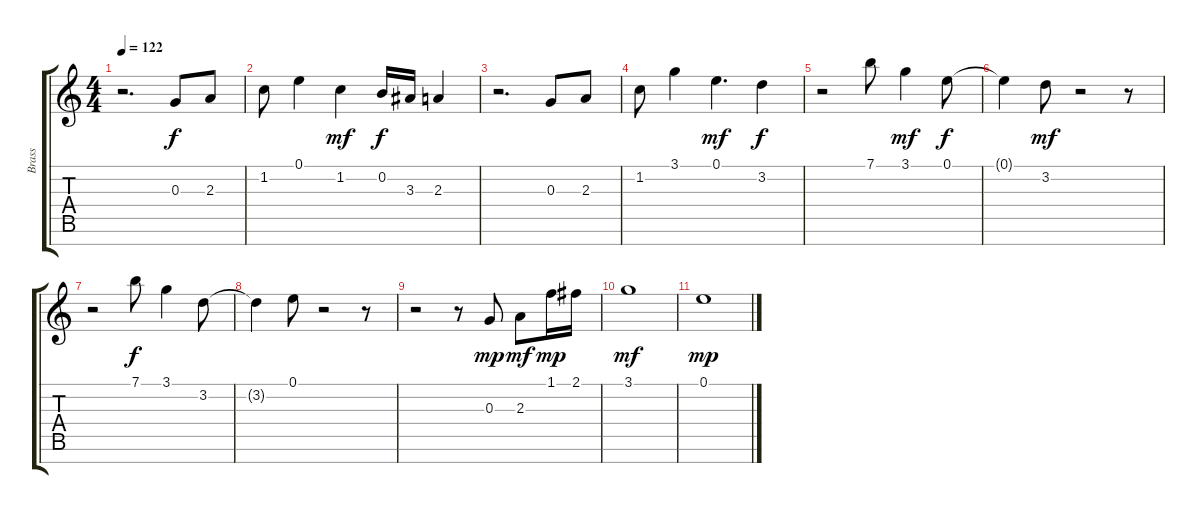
\track ("Brass" "Brass") {instrument electricguitarclean}
\staff {score tabs}
\tuning (E4 B3 G3 D3 A2 E2 B1) {hide}
\ts (4 4)
\tempo 122
\clef g2
\ks c
r.2{d dy f} 0.3.8 2.3.8 |
1.2.8 0.1.4 1.2.4{dy mf} 0.2.16{dy f} 3.3.16 2.3.4 |
r.2{d} 0.3.8 2.3.8 |
1.2.8 3.1.4 0.1.4{d dy mf} 3.2.4{dy f} |
r.2 7.1.8 3.1.4{dy mf} 0.1.8{dy f} |
0.1{t}.4 3.2.8{dy mf} r.2 r.8 |
r.2 7.1.8{dy f} 3.1.4 3.2.8 |
3.2{t}.4 0.1.8 r.2 r.8 |
r.2 r.8 0.3.8{dy mp} 2.3.8{dy mf} 1.1.16{dy mp} 2.1.16 |
3.1.1{dy mf} |
0.1.1{dy mp}
